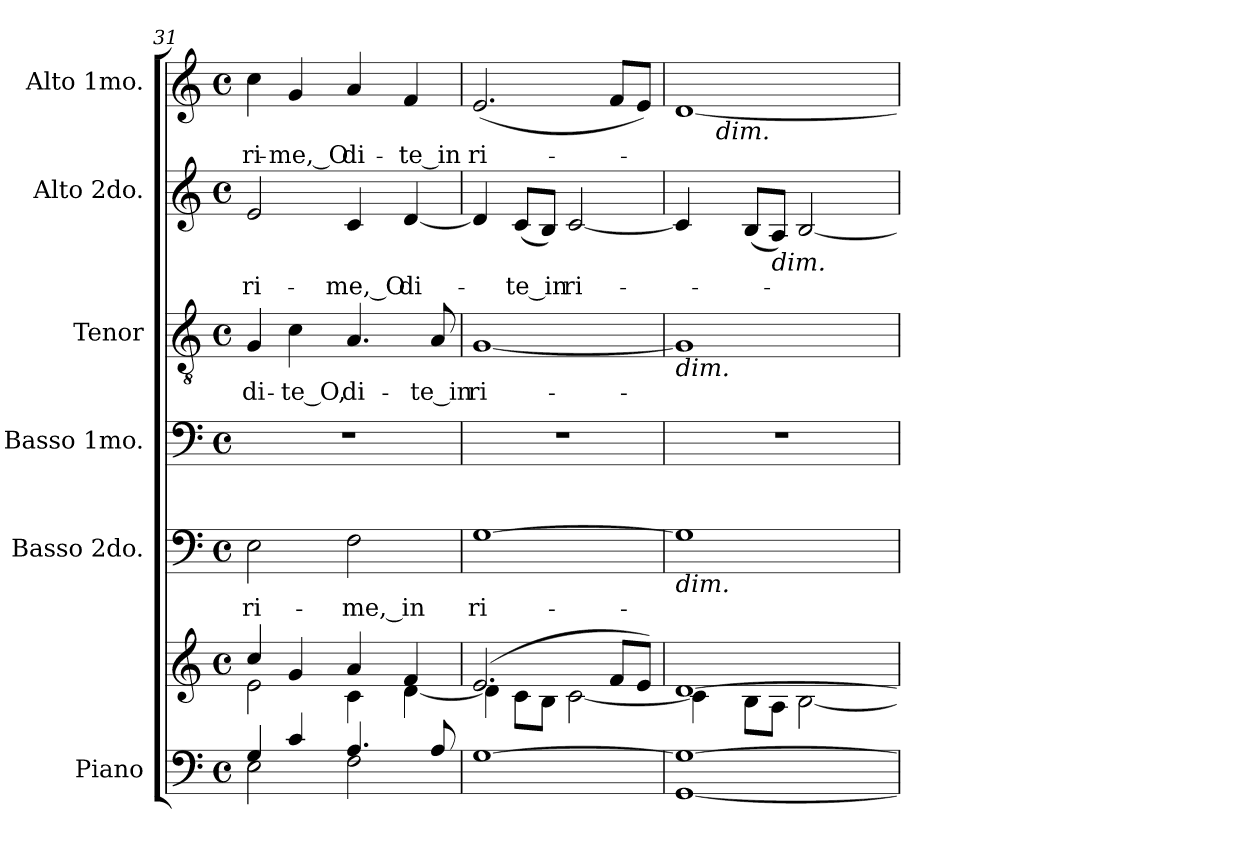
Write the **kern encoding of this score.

**kern	**kern	**kern	**text	**kern	**kern	**text	**kern	**text	**kern	**text
*part6	*part6	*part5	*part5	*part4	*part3	*part3	*part2	*part2	*part1	*part1
*staff7	*staff6	*staff5	*staff5	*staff4	*staff3	*staff3	*staff2	*staff2	*staff1	*staff1
*I"Piano	*	*I"Basso 2do.	*	*I"Basso 1mo.	*I"Tenor	*	*I"Alto 2do.	*	*I"Alto 1mo.	*
*I'Pno.	*	*I'B.	*	*I'B.	*I'T.	*	*I'A.	*	*I'A.	*
*clefF4	*clefG2	*clefF4	*	*clefF4	*clefGv2	*	*clefG2	*	*clefG2	*
*	*	*	*	*	*ITrd7c12	*	*	*	*	*
*k[]	*k[]	*k[]	*	*k[]	*k[]	*	*k[]	*	*k[]	*
*C:	*C:	*C:	*	*C:	*C:	*	*C:	*	*C:	*
*M4/4	*M4/4	*M4/4	*	*M4/4	*M4/4	*	*M4/4	*	*M4/4	*
*met(c)	*met(c)	*met(c)	*	*met(c)	*met(c)	*	*met(c)	*	*met(c)	*
=31	=31	=31	=31	=31	=31	=31	=31	=31	=31	=31
*^	*^	*	*	*	*	*	*	*	*	*
!	!	!	!	!	!LO:LY:b:color=#000000	!	!	!	!	!	!	!
!	!	!	!	!	!	!	!	!LO:LY:b:color=#000000	!	!	!	!
!	!	!	!	!	!	!	!	!	!	!LO:LY:b:color=#000000	!	!
!	!	!	!	!	!	!	!	!	!	!	!	!LO:LY:b:color=#000000
4Gi/	2Ei\	4cci/	2ei\	2Ei\	ri-	1r	4GGi/	di-	2ei/	ri-	4cci\	ri-
!	!	!	!	!	!	!	!	!LO:LY:b:color=#000000	!	!	!	!
!	!	!	!	!	!	!	!	!	!	!	!	!LO:LY:b:color=#000000
4ci/	.	4gi/	.	.	.	.	4Ci\	-te_O,	.	.	4gi/	-me,_O
!	!	!	!	!	!LO:LY:b:color=#000000	!	!	!	!	!	!	!
!	!	!	!	!	!	!	!	!LO:LY:b:color=#000000	!	!	!	!
!	!	!	!	!	!	!	!	!	!	!LO:LY:b:color=#000000	!	!
!	!	!	!	!	!	!	!	!	!	!	!	!LO:LY:b:color=#000000
4.Ai/	2Fi\	4ai/	4ci\	2Fi\	-me,_in	.	4.AAi/	di-	4ci/	-me,_O	4ai/	di-
!	!	!	!	!	!	!	!	!	!	!LO:LY:b:color=#000000	!	!
!	!	!	!	!	!	!	!	!	!	!	!	!LO:LY:b:color=#000000
.	.	4fi/	[4di\	.	.	.	.	.	[4di/	di-	4fi/	-te_in
!	!	!	!	!	!	!	!	!LO:LY:b:color=#000000	!	!	!	!
8Ai/	.	.	.	.	.	.	8AAi/	-te_in	.	.	.	.
*v	*v	*	*	*	*	*	*	*	*	*	*	*
=32	=32	=32	=32	=32	=32	=32	=32	=32	=32	=32	=32
!	!	!	!	!LO:LY:b:color=#000000	!	!	!	!	!	!	!
!	!	!	!	!	!	!	!LO:LY:b:color=#000000	!	!	!	!
!	!	!	!	!	!	!	!	!	!	!	!LO:LY:b:color=#000000
[1Gi	(2.ei/	4di\]	[1Gi	ri-	1r	[1GGi	ri-	4di/]	.	(2.ei/	ri-
!	!	!	!	!	!	!	!	!	!LO:LY:b:color=#000000	!	!
.	.	8ci\L	.	.	.	.	.	(8ci/L	-te_in	.	.
.	.	8Bi\J	.	.	.	.	.	8Bi/J)	.	.	.
!	!	!	!	!	!	!	!	!	!LO:LY:b:color=#000000	!	!
.	.	[2ci\	.	.	.	.	.	[2ci/	ri-	.	.
.	8fi/L	.	.	.	.	.	.	.	.	8fi/L	.
.	8ei/J)	.	.	.	.	.	.	.	.	8ei/J)	.
!!LO:PB:g=z
=33	=33	=33	=33	=33	=33	=33	=33	=33	=33	=33	=33
!	!	!	!	!	!	!LO:TX:b:i:t=dim.	!	!	!	!	!
!	!	!	!LO:TX:b:i:t=dim.	!	!	!	!	!	!	!	!
*	*	*	*	*	*	*	*	*	*	*^	*
[1GGi 1Gi_	[1di	4ci\]	1Gi]	.	1r	1GGi]	.	4ci/]	.	[1di	16ryy	.
.	.	.	.	.	.	.	.	.	.	.	32ryy	.
.	.	.	.	.	.	.	.	.	.	.	64ryy	.
.	.	.	.	.	.	.	.	.	.	.	256ryy	.
!	!	!	!	!	!	!	!	!	!	!	!LO:TX:b:i:t=dim.	!
.	.	.	.	.	.	.	.	.	.	.	2ryy	.
.	.	8Bi\L	.	.	.	.	.	(8Bi/L	.	.	.	.
!	!	!	!	!	!	!	!	!LO:TX:b:i:t=dim.	!	!	!	!
.	.	8Ai\J	.	.	.	.	.	8Ai/J)	.	.	.	.
.	.	[2Bi\	.	.	.	.	.	[2Bi/	.	.	.	.
.	.	.	.	.	.	.	.	.	.	.	4ryy	.
.	.	.	.	.	.	.	.	.	.	.	8ryy	.
.	.	.	.	.	.	.	.	.	.	.	128.ryy	.
*	*v	*v	*	*	*	*	*	*	*	*v	*v	*
=	=	=	=	=	=	=	=	=	=	=
*-	*-	*-	*-	*-	*-	*-	*-	*-	*-	*-
